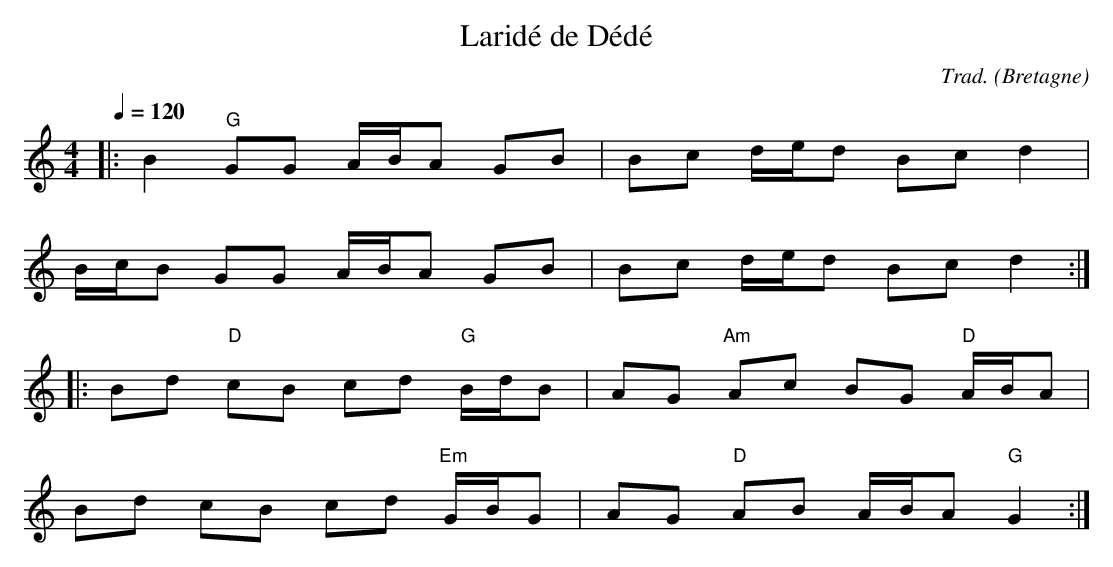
X:1
T:Laridé de Dédé
C:Trad.
O:Bretagne
M:4/4
L:1/16
Q:1/4=120
K:C
|: B4 "G"G2G2 ABA2 G2B2 | B2c2 ded2 B2c2 d4 |
BcB2 G2G2 ABA2 G2B2 | B2c2 ded2 B2c2 d4 ::
B2d2 "D"c2B2 c2d2 "G"BdB2 | A2G2 "Am"A2c2 B2G2 "D"ABA2 |
B2d2 c2B2 c2d2 "Em"GBG2 | A2G2 "D"A2B2 ABA2 "G"G4 :|
